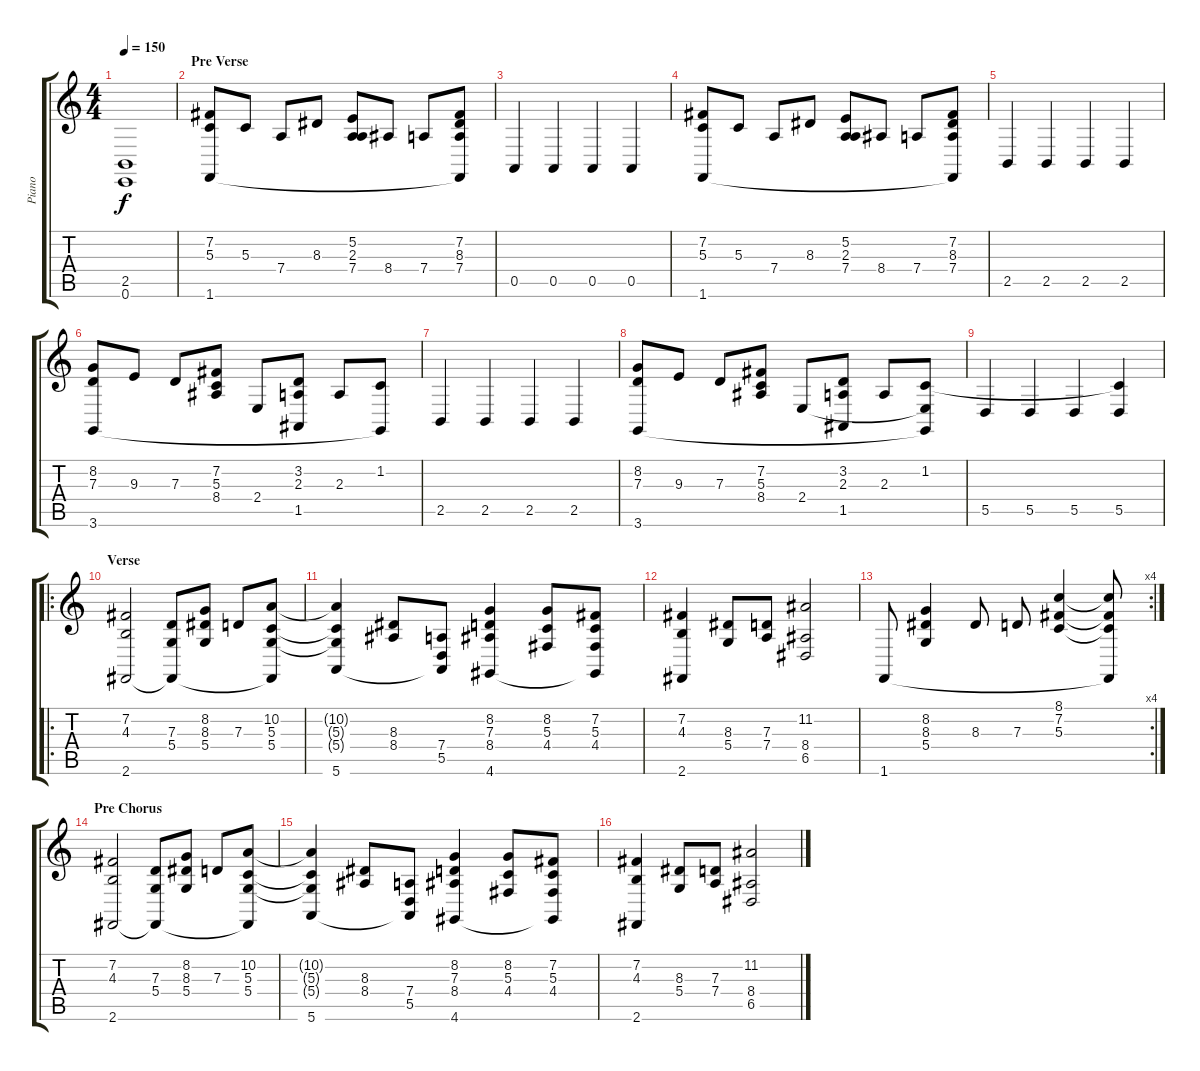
\track ("Piano" "Piano") {instrument acousticgrandpiano}
\staff {score tabs}
\tuning (E4 B3 G3 D3 A2 E2) {hide}
\ts (4 4)
\tempo 150
\clef g2
\ks c
(2.5{t} 0.6{t}).1{dy f} |
\section ("" "Pre Verse")
(7.2 5.3 1.6).8 5.3.8 7.4.8 8.3.8 (5.2 2.3 7.4).8 8.4.8 7.4.8 (7.2 8.3 7.4 1.6{t}).8 |
0.5.4 0.5.4 0.5.4 0.5.4 |
(7.2 5.3 1.6).8 5.3.8 7.4.8 8.3.8 (5.2 2.3 7.4).8 8.4.8 7.4.8 (7.2 8.3 7.4 1.6{t}).8 |
2.5.4 2.5.4 2.5.4 2.5.4 |
(8.2 7.3 3.6).8 9.3.8 7.3.8 (7.2 5.3 8.4).8 2.4.8 (3.2 2.3 1.5).8 2.3.8 (1.2 3.6{t}).8 |
2.5.4 2.5.4 2.5.4 2.5.4 |
(8.2 7.3 3.6).8 9.3.8 7.3.8 (7.2 5.3 8.4).8 2.4.8 (3.2 2.3 1.5).8 2.3.8 (1.2 2.4{t} 3.6{t}).8 |
5.5.4 5.5.4 5.5.4 (1.2{t} 5.5).4 |
\ro
\section ("" "Verse")
(7.2 4.3 2.6).2 (7.3 5.4 2.6{t}).8 (8.2 8.3 5.4).8 7.3.8 (10.2 5.3 5.4 2.6{t}).8 |
(10.2{t} 5.3{t} 5.4{t} 5.6).4 (8.3 8.4).8 (7.4 5.5 5.6{t}).8 (8.2 7.3 8.4 4.6).4 (8.2 5.3 4.4).8 (7.2 5.3 4.4 4.6{t}).8 |
(7.2 4.3 2.6).4 (8.3 5.4).8 (7.3 7.4).8 (11.2 8.4 6.5).2 |
\rc 4
1.6.8 (8.2 8.3 5.4).4 8.3.8 7.3.8 (8.1 7.2 5.3).4 (8.1{t} 7.2{t} 5.3{t} 1.6{t}).8 |
\section ("" "Pre Chorus")
(7.2 4.3 2.6).2 (7.3 5.4 2.6{t}).8 (8.2 8.3 5.4).8 7.3.8 (10.2 5.3 5.4 2.6{t}).8 |
(10.2{t} 5.3{t} 5.4{t} 5.6).4 (8.3 8.4).8 (7.4 5.5 5.6{t}).8 (8.2 7.3 8.4 4.6).4 (8.2 5.3 4.4).8 (7.2 5.3 4.4 4.6{t}).8 |
(7.2 4.3 2.6).4 (8.3 5.4).8 (7.3 7.4).8 (11.2 8.4 6.5).2
